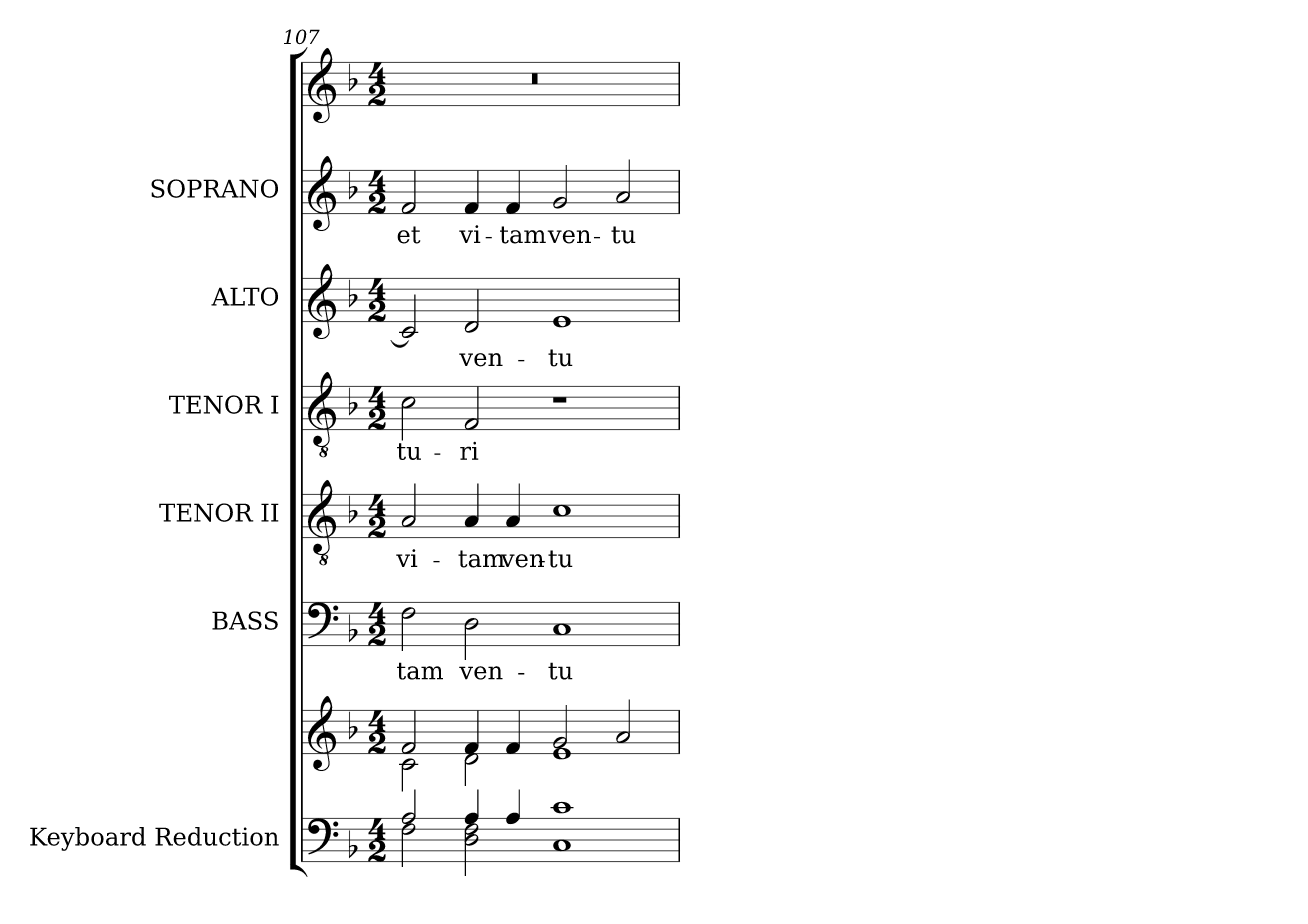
**kern	**kern	**kern	**text	**kern	**text	**kern	**text	**kern	**text	**kern	**text	**kern
*part7	*part7	*part6	*part6	*part5	*part5	*part4	*part4	*part3	*part3	*part2	*part2	*part1
*staff8	*staff7	*staff6	*staff6	*staff5	*staff5	*staff4	*staff4	*staff3	*staff3	*staff2	*staff2	*staff1
*I"Keyboard Reduction	*	*I"BASS	*	*I"TENOR II	*	*I"TENOR I	*	*I"ALTO	*	*I"SOPRANO	*	*
*I'Reduc.	*	*I'B.	*	*I'T. II	*	*I'T. I	*	*I'A.	*	*I'S.	*	*
*clefF4	*clefG2	*clefF4	*	*clefGv2	*	*clefGv2	*	*clefG2	*	*clefG2	*	*clefG2
*	*	*	*	*ITrd7c12	*	*ITrd7c12	*	*	*	*	*	*
*k[b-]	*k[b-]	*k[b-]	*	*k[b-]	*	*k[b-]	*	*k[b-]	*	*k[b-]	*	*k[b-]
*F:	*F:	*F:	*	*F:	*	*F:	*	*F:	*	*F:	*	*F:
*M4/2	*M4/2	*M4/2	*	*M4/2	*	*M4/2	*	*M4/2	*	*M4/2	*	*M4/2
=107	=107	=107	=107	=107	=107	=107	=107	=107	=107	=107	=107	=107
*^	*^	*	*	*	*	*	*	*	*	*	*	*
!	!	!	!	!	!LO:LY:b:color=#000000	!	!	!	!	!	!	!	!	!
!	!	!	!	!	!	!	!LO:LY:b:color=#000000	!	!	!	!	!	!	!
!	!	!	!	!	!	!	!	!	!LO:LY:b:color=#000000	!	!	!	!	!
!	!	!	!	!	!	!	!	!	!	!	!	!	!LO:LY:b:color=#000000	!LO:N:vis=1
2Ai/	2Fi\	2fi/	2ci\	2Fi\	-tam	2AAi/	vi-	2Ci\	-tu-	2ci/]	.	2fi/	et	0r
!	!	!	!	!	!LO:LY:b:color=#000000	!	!	!	!	!	!	!	!	!
!	!	!	!	!	!	!	!LO:LY:b:color=#000000	!	!	!	!	!	!	!
!	!	!	!	!	!	!	!	!	!LO:LY:b:color=#000000	!	!	!	!	!
!	!	!	!	!	!	!	!	!	!	!	!LO:LY:b:color=#000000	!	!	!
!	!	!	!	!	!	!	!	!	!	!	!	!	!LO:LY:b:color=#000000	!
4Ai/	2Di\ 2Fi	4fi/	2di\	2Di\	ven-	4AAi/	-tam	2FFi/	-ri	2di/	ven-	4fi/	vi-	.
!	!	!	!	!	!	!	!LO:LY:b:color=#000000	!	!	!	!	!	!	!
!	!	!	!	!	!	!	!	!	!	!	!	!	!LO:LY:b:color=#000000	!
4Ai/	.	4fi/	.	.	.	4AAi/	ven-	.	.	.	.	4fi/	-tam	.
!	!	!	!	!	!LO:LY:b:color=#000000	!	!	!	!	!	!	!	!	!
!	!	!	!	!	!	!	!LO:LY:b:color=#000000	!	!	!	!	!	!	!
!	!	!	!	!	!	!	!	!	!	!	!LO:LY:b:color=#000000	!	!	!
!	!	!	!	!	!	!	!	!	!	!	!	!	!LO:LY:b:color=#000000	!
1ci	1Ci	2gi/	1ei	1Ci	-tu-	1Ci	-tu-	1r	.	1ei	-tu-	2gi/	ven-	.
!	!	!	!	!	!	!	!	!	!	!	!	!	!LO:LY:b:color=#000000	!
.	.	2ai/	.	.	.	.	.	.	.	.	.	2ai/	-tu-	.
*v	*v	*	*	*	*	*	*	*	*	*	*	*	*	*
*	*v	*v	*	*	*	*	*	*	*	*	*	*	*
=	=	=	=	=	=	=	=	=	=	=	=	=
*-	*-	*-	*-	*-	*-	*-	*-	*-	*-	*-	*-	*-
